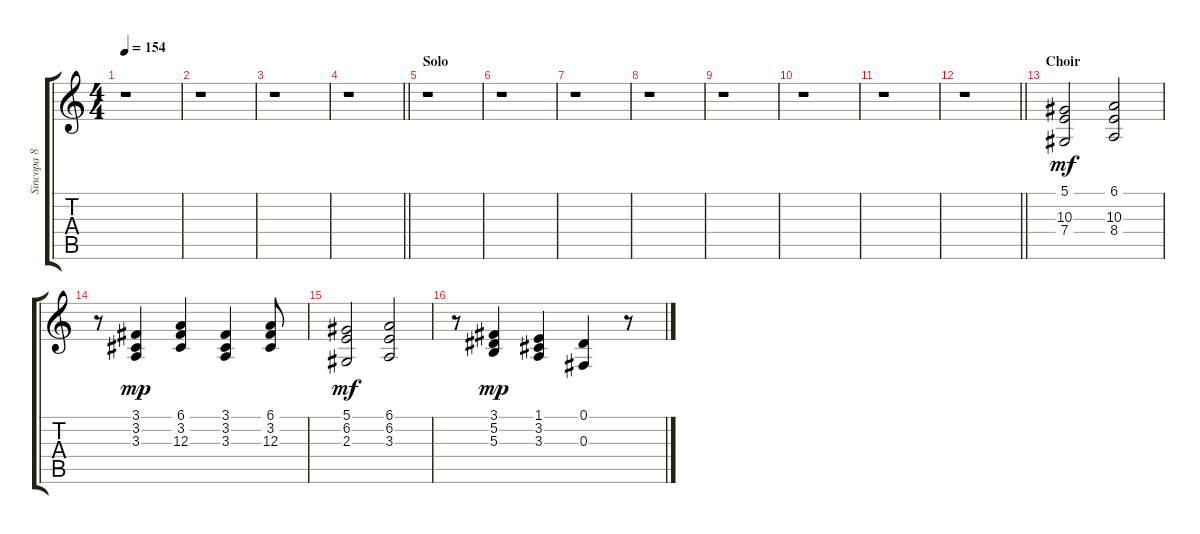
\track ("Sincopa 8 - Choir" "Sincopa 8 ") {instrument choiraahs}
\staff {score tabs}
\tuning (Eb4 Bb3 Gb3 Db3 Ab2 Eb2) {hide}
\ts (4 4)
\tempo 154
\clef g2
\ks c
r.1{dy mp} |
r.1 |
r.1 |
\barLineRight lightlight
r.1 |
\section ("" "Solo")
r.1 |
r.1 |
r.1 |
r.1 |
r.1 |
r.1 |
r.1 |
\barLineRight lightlight
r.1 |
\section ("" "Choir")
(5.1 10.3 7.4).2{dy mf} (6.1 10.3 8.4).2 |
r.8 (3.1 3.2 3.3).4{dy mp} (6.1 3.2 12.3).4 (3.1 3.2 3.3).4 (6.1 3.2 12.3).8 |
(5.1 6.2 2.3).2{dy mf} (6.1 6.2 3.3).2 |
r.8 (3.1 5.2 5.3).4{dy mp} (1.1 3.2 3.3).4 (0.1 0.3).4 r.8
